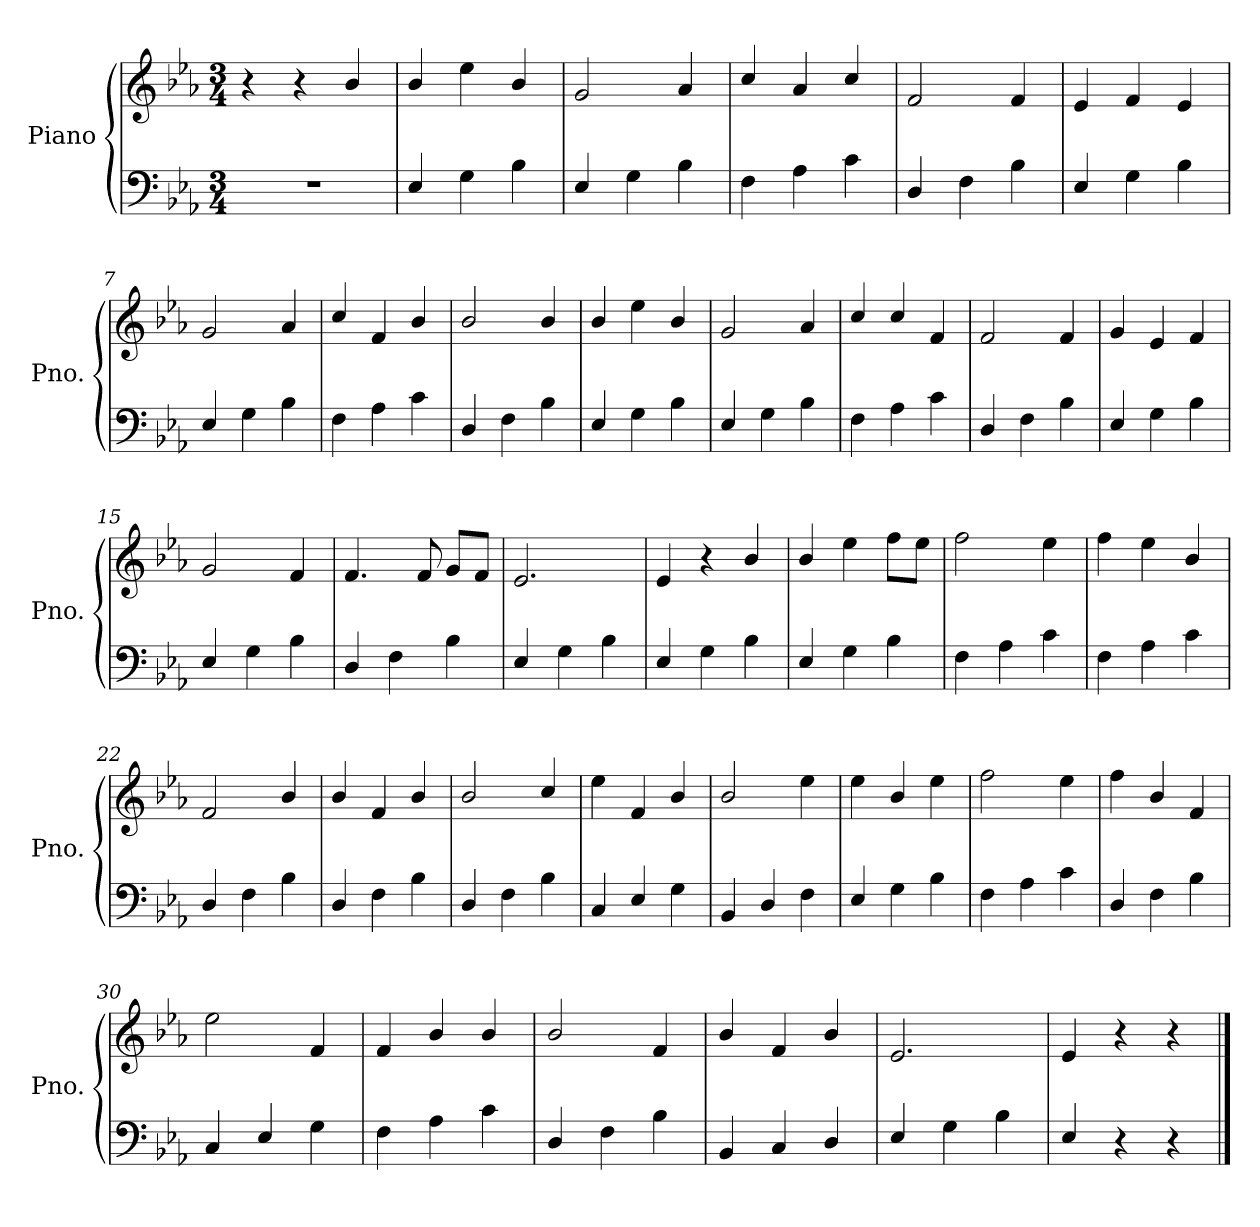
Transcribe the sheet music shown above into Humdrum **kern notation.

**kern	**kern
*part1	*part1
*staff2	*staff1
*I"Piano	*
*I'Pno.	*
*clefF4	*clefG2
*k[b-e-a-]	*k[b-e-a-]
*M3/4	*M3/4
*MM120	*MM120
=1	=1
2.r	4r
.	4r
.	4b-/
=2	=2
4E-/	4b-/
4G\	4ee-\
4B-\	4b-/
=3	=3
4E-/	2g/
4G\	.
4B-\	4a-/
=4	=4
4F\	4cc/
4A-\	4a-/
4c\	4cc/
=5	=5
4D/	2f/
4F\	.
4B-\	4f/
=6	=6
4E-/	4e-/
4G\	4f/
4B-\	4e-/
=7	=7
4E-/	2g/
4G\	.
4B-\	4a-/
=8	=8
4F\	4cc/
4A-\	4f/
4c\	4b-/
=9	=9
4D/	2b-/
4F\	.
4B-\	4b-/
=10	=10
4E-/	4b-/
4G\	4ee-\
4B-\	4b-/
=11	=11
4E-/	2g/
4G\	.
4B-\	4a-/
=12	=12
4F\	4cc/
4A-\	4cc/
4c\	4f/
=13	=13
4D/	2f/
4F\	.
4B-\	4f/
=14	=14
4E-/	4g/
4G\	4e-/
4B-\	4f/
=15	=15
4E-/	2g/
4G\	.
4B-\	4f/
=16	=16
4D/	4.f/
4F\	.
.	8f/
4B-\	8g/L
.	8f/J
=17	=17
4E-/	2.e-/
4G\	.
4B-\	.
=18	=18
4E-/	4e-/
4G\	4r
4B-\	4b-/
=19	=19
4E-/	4b-/
4G\	4ee-\
4B-\	8ff\L
.	8ee-\J
=20	=20
4F\	2ff\
4A-\	.
4c\	4ee-\
=21	=21
4F\	4ff\
4A-\	4ee-\
4c\	4b-/
=22	=22
4D/	2f/
4F\	.
4B-\	4b-/
=23	=23
4D/	4b-/
4F\	4f/
4B-\	4b-/
=24	=24
4D/	2b-/
4F\	.
4B-\	4cc/
=25	=25
4C/	4ee-\
4E-/	4f/
4G\	4b-/
=26	=26
4BB-/	2b-/
4D/	.
4F\	4ee-\
=27	=27
4E-/	4ee-\
4G\	4b-/
4B-\	4ee-\
=28	=28
4F\	2ff\
4A-\	.
4c\	4ee-\
=29	=29
4D/	4ff\
4F\	4b-/
4B-\	4f/
=30	=30
4C/	2ee-\
4E-/	.
4G\	4f/
=31	=31
4F\	4f/
4A-\	4b-/
4c\	4b-/
=32	=32
4D/	2b-/
4F\	.
4B-\	4f/
=33	=33
4BB-/	4b-/
4C/	4f/
4D/	4b-/
=34	=34
4E-/	2.e-/
4G\	.
4B-\	.
=35	=35
4E-/	4e-/
4r	4r
4r	4r
==	==
*-	*-
